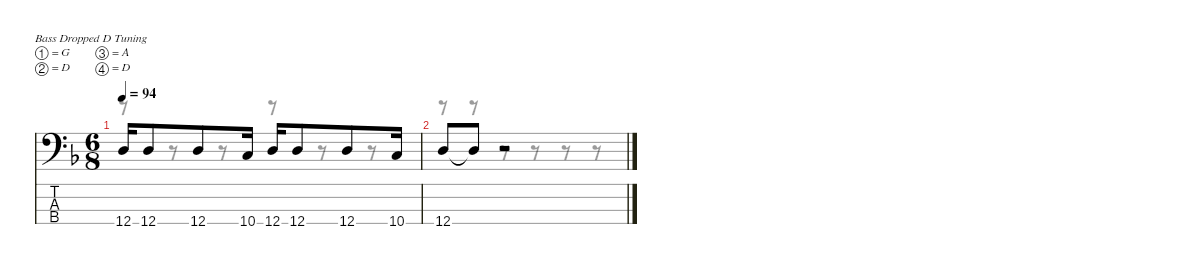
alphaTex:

\defaultSystemsLayout 4
\hideDynamics
\bracketExtendMode nobrackets
\singleTrackTrackNamePolicy hidden
\multiTrackTrackNamePolicy hidden
\otherSystemsTrackNameOrientation horizontal
\track ("M. Mendez" "el.bs.") {instrument electricbassfinger}
\staff {score tabs}
\tuning (G2 D2 A1 D1)
\voice
\ts (6 8)
\tempo 94
\clef f4
\ks dminor
12.4{acc forcenatural}.16{dy ff beam Up} 12.4{acc forcenatural}.8{beam Up} 12.4{acc forcenatural}.8{beam Up} 10.4{acc forcenatural}.16{beam Up} 12.4{acc forcenatural}.16{beam Up} 12.4{acc forcenatural}.8{beam Up} 12.4{acc forcenatural}.8{beam Up} 10.4{acc forcenatural}.16{beam Up} |
12.4{acc forcenatural}.8{beam Up} 12.4{t acc forcenatural}.8{beam Up} r.2{beam Up}
\voice
\clef f4
\ottava regular
\simile none
\ks dminor
r.8{dy mf beam Down} r.8{beam Down} r.8{beam Down} r.8{beam Down} r.8{beam Down} r.8{beam Down} |
r.8{beam Down} r.8{beam Down} r.8{beam Down} r.8{beam Down} r.8{beam Down} r.8{beam Down}
